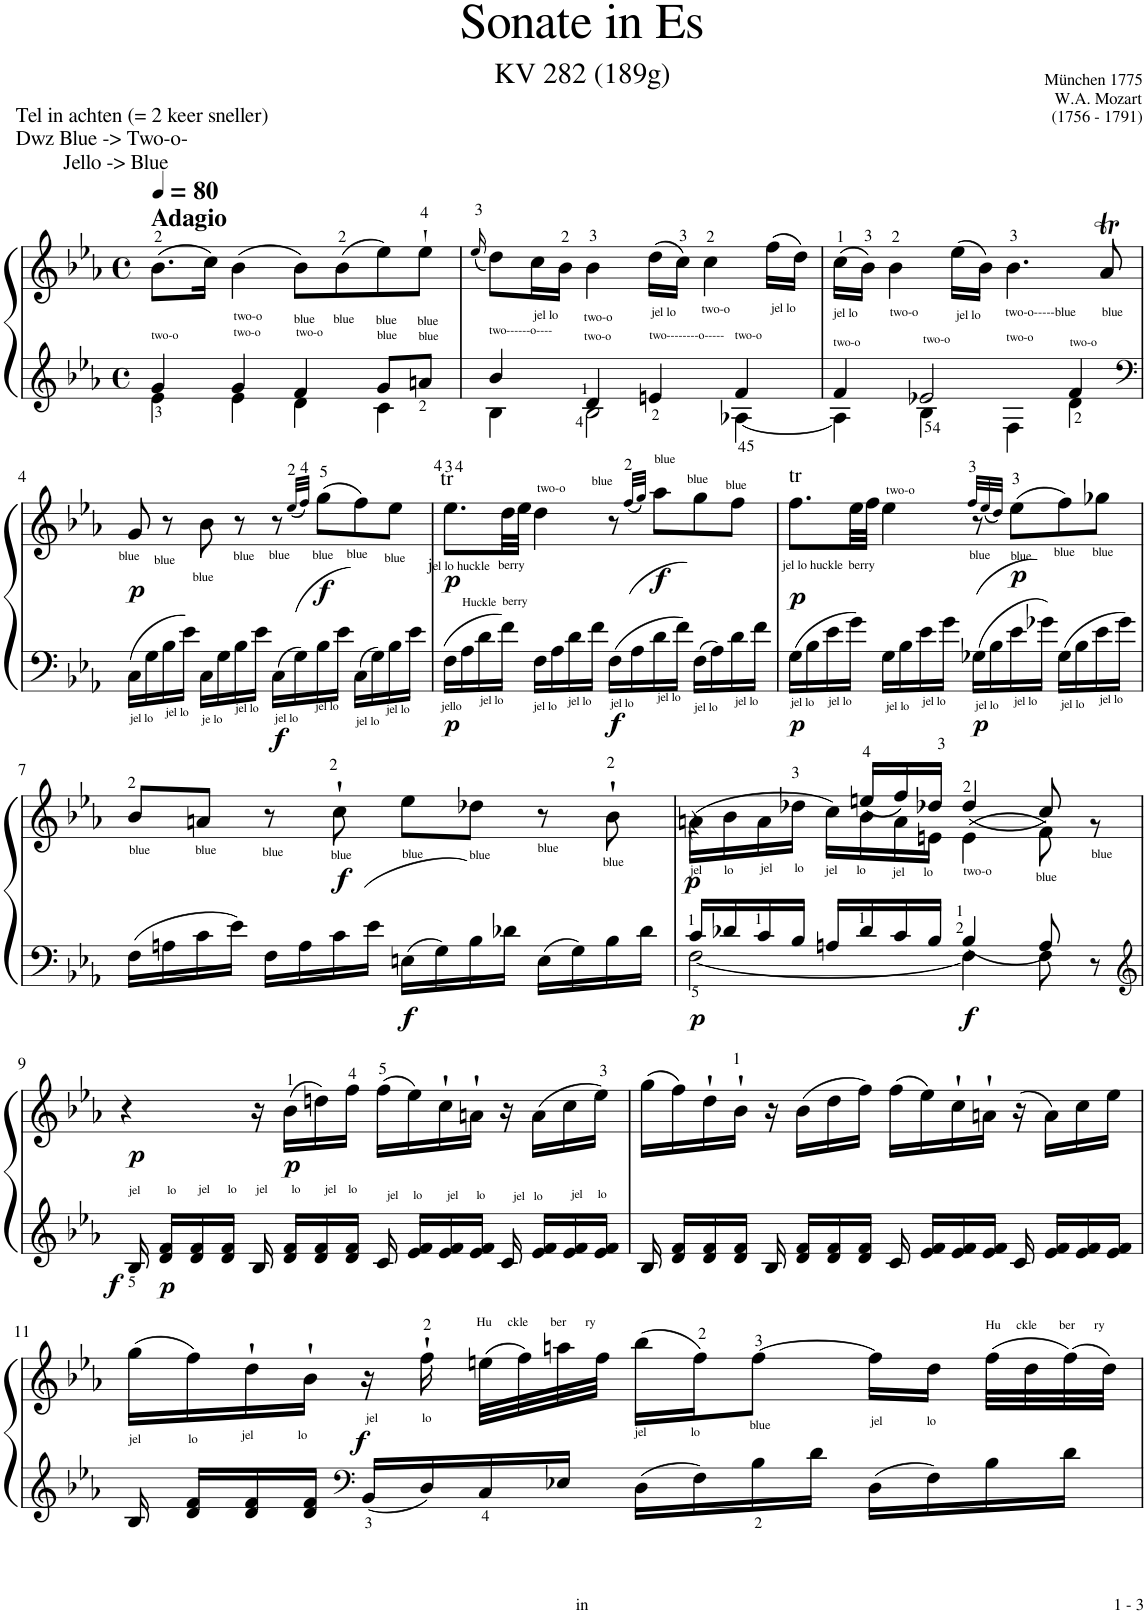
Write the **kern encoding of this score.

**kern	**kern	**dynam
*part1	*part1	*part1
*staff2	*staff1	*staff1/2
*I"Piano	*	*
*I'Pno.	*	*
*stria5	*	*
*clefG2	*clefG2	*
*k[b-e-a-]	*k[b-e-a-]	*
*M4/4	*M4/4	*
*met(c)	*met(c)	*
*MM80	*MM80	*
=1	=1	=1
*^	*	*
!	!	!LO:TX:a:B:t=Adagio	!
!	!	!LO:TX:a:t=Tel in achten (= 2 keer sneller)	!
!	!	!LO:TX:a:t=Dwz Blue -> Two-o-	!
!	!	!LO:TX:a:t=Jello -> Blue	!
!LO:TX:a:t=two-o	!	!	!
4g/	4e-\	(8.b-\L	.
.	.	16cc\Jk)	.
!	!	!LO:TX:b:t=two-o	!
!LO:TX:a:t=two-o	!	!	!
4g/	4e-\	(4b-\	.
!	!	!LO:TX:b:t=blue	!
!LO:TX:a:t=two-o	!	!	!
4f/	4d\	8b-\L)	.
!	!	!LO:TX:b:t=blue	!
.	.	(8b-\	.
!	!	!LO:TX:b:t=blue	!
!LO:TX:a:t=blue	!	!	!
8g/L	4c\	8ee-\)	.
!	!	!LO:TX:b:t=blue	!
!LO:TX:a:t=blue	!	!	!
8an/J	.	8ee-`\J	.
=2	=2	=2	=2
.	.	(16qee-/	.
!LO:TX:a:t=two------o----	!	!	!
4b-/	4B-\	8dd\L)	.
!	!	!LO:TX:b:t=jel lo	!
.	.	16cc\L	.
.	.	16b-\JJ	.
!	!	!LO:TX:b:t=two-o	!
!LO:TX:a:t=two-o	!	!	!
4d/	2B-\	4b-\	.
!	!	!LO:TX:b:t=jel lo	!
!LO:TX:a:t=two--------o-----	!	!	!
4en/	.	(16dd\LL	.
.	.	16cc\JJ)	.
!	!	!LO:TX:b:t=two-o	!
.	.	4cc\	.
!LO:TX:a:t=two-o	!	!	!
4f/	[4A-X\	.	.
!	!	!LO:TX:b:t=jel lo	!
.	.	(16ff\LL	.
.	.	16dd\JJ)	.
=3	=3	=3	=3
!	!	!LO:TX:b:t=jel lo	!
!LO:TX:a:t=two-o	!	!	!
4f/	4A-\]	(16cc\LL	.
.	.	16b-\JJ)	.
!	!	!LO:TX:b:t=two-o	!
.	.	4b-\	.
!LO:TX:a:t=two-o	!	!	!
2e-X/	4B-\	.	.
!	!	!LO:TX:b:t=jel lo	!
.	.	(16ee-\LL	.
.	.	16b-\JJ)	.
!	!	!LO:TX:b:t=two-o-----blue	!
!	!LO:TX:a:t=two-o	!	!
.	4F\	4.b-\	.
!LO:TX:a:t=two-o	!	!	!
4f/	4d\	.	.
!	!	!LO:TX:b:t=blue	!
.	.	8a-T/	.
*v	*v	*	*
!!LO:LB:g=z
=4	=4	=4
*clefF4	*	*
!	!LO:TX:b:t=blue	!
!LO:TX:b:t=jel lo	!	!
!	!	!LO:DY:b
16C\LL	8g/	p
16G\	.	.
!	!LO:TX:b:t=blue	!
!LO:TX:b:t=jel lo	!	!
16B-\	8r	.
16e-\JJ	.	.
!	!LO:TX:b:t=blue	!
!LO:TX:b:t=je lo	!	!
16C\LL	8b-\	.
16G\	.	.
!	!LO:TX:b:t=blue	!
!LO:TX:b:t=jel lo	!	!
16B-\	8r	.
16e-\JJ	.	.
!	!LO:TX:b:t=blue	!
!LO:TX:b:t=jel lo	!	!
!	!	!LO:DY:b=2
16C\LL	8r	f
16G\	.	.
.	(32qee-/LLL	.
.	32qff/JJJ)	.
!	!LO:TX:b:t=blue	!
!LO:TX:b:t=jel lo	!	!
!	!	!LO:DY:b
16B-\	(8gg\L	f
16e-\JJ	.	.
!	!LO:TX:b:t=blue	!
!LO:TX:b:t=jel lo	!	!
16C\LL	8ff\)	.
16G\	.	.
!	!LO:TX:b:t=blue	!
!LO:TX:b:t=jel lo	!	!
16B-\	8ee-\J	.
16e-\JJ	.	.
=5	=5	=5
!	!LO:TX:b:t=j	!
!	!LO:TX:b:t=el lo huckle	!
!	!LO:TX:a:t=tr	!
!LO:TX:b:t=jello	!	!
!	!	!LO:DY:b=2
!	!	!LO:DY:n=1:b
16F\LL	8.ee-\L	p p
16A-\	.	.
!LO:TX:a:t=Huckle	!	!
!LO:TX:b:t=jel lo	!	!
16d\	.	.
!	!LO:TX:b:t=berry	!
!LO:TX:a:t=berry	!	!
16f\JJ	32dd\LL	.
.	32ee-\JJJ	.
!	!LO:TX:a:t=two-o	!
!LO:TX:b:t=jel lo	!	!
16F\LL	4dd\	.
16A-\	.	.
!LO:TX:b:t=jel lo	!	!
16d\	.	.
16f\JJ	.	.
!	!LO:TX:a:t=blue	!
!LO:TX:b:t=jel lo	!	!
!	!	!LO:DY:n=2:b=2
16F\LL	8r	f
16A-\	.	.
.	(32qff/LLL	.
.	32qgg/JJJ)	.
!	!LO:TX:a:t=blue	!
!LO:TX:b:t=jel lo	!	!
!	!	!LO:DY:n=3:b
16d\	8aa-\L	f
16f\JJ	.	.
!	!LO:TX:a:t=blue	!
!LO:TX:b:t=jel lo	!	!
16F\LL	8gg\	.
16A-\	.	.
!	!LO:TX:a:t=blue	!
!LO:TX:b:t=jel lo	!	!
16d\	8ff\J	.
16f\JJ	.	.
=6	=6	=6
!	!LO:TX:b:t=jel lo huckle	!
!	!LO:TX:a:t=tr	!
!LO:TX:b:t=jel lo	!	!
!	!	!LO:DY:b=2
!	!	!LO:DY:n=1:b
16G\LL	8.ff\L	p p
16B-\	.	.
!LO:TX:b:t=jel lo	!	!
16e-\	.	.
!	!LO:TX:b:t=berry	!
16g\JJ	32ee-\LL	.
.	32ff\JJJ	.
!	!LO:TX:a:t=two-o	!
!LO:TX:b:t=jel lo	!	!
16G\LL	4ee-\	.
16B-\	.	.
!LO:TX:b:t=jel lo	!	!
16e-\	.	.
16g\JJ	.	.
!	!LO:TX:b:t=blue	!
!	!LO:TX:b:t=blue	!
!LO:TX:b:t=jel lo	!	!
!	!	!LO:DY:n=2:b=2
16G-X\LL	8r	p
16B-\	.	.
.	32qff/LLL	.
.	(32qee-/	.
.	32qdd/JJJ)	.
!LO:TX:b:t=jel lo	!	!
!	!	!LO:DY:n=3:b
16e-\	(8ee-\L	p
16g-X\JJ	.	.
!	!LO:TX:b:t=blue	!
!LO:TX:b:t=jel lo	!	!
16G-\LL	8ff\)	.
16B-\	.	.
!	!LO:TX:a:t=blue	!
!LO:TX:b:t=jel lo	!	!
16e-\	8gg-X\J	.
16g-\JJ	.	.
!!LO:LB:g=z
=7	=7	=7
!	!LO:TX:b:t=blue	!
16F\LL	8b-/L	.
16An\	.	.
!	!LO:TX:b:t=blue	!
16c\	8an/J	.
16e-\JJ	.	.
!	!LO:TX:b:t=blue	!
16F\LL	8r	.
16A\	.	.
!	!LO:TX:b:t=blue	!
!	!	!LO:DY:b
16c\	8cc`\	f
16e-\JJ	.	.
!	!LO:TX:b:t=blue	!
!	!	!LO:DY:b=2
16En\LL	8ee-\L	f
16G\	.	.
!	!LO:TX:b:t=blue	!
16B-\	8dd-X\J	.
16d-X\JJ	.	.
!	!LO:TX:b:t=blue	!
16E\LL	8r	.
16G\	.	.
!	!LO:TX:b:t=blue	!
16B-\	8b-`\	.
16d-\JJ	.	.
=8	=8	=8
*^	*^	*
!	!	!LO:TX:b:t=jel       lo	!	!
!	!	!	!	!LO:DY:b=2
!	!	!	!	!LO:DY:n=1:b
[2F\	16c/LL	(>16an\LL	4r	p p
.	16d-X/	16b-\	.	.
!	!	!LO:TX:b:t=jel       lo	!	!
.	16c/	16a\	.	.
.	16B-/JJ	16dd-X\JJ	.	.
!	!	!LO:TX:b:t=jel      lo	!	!
.	16An/LL	16cc\LL)	16ryy	.
.	16d-/	16b-\	(16een/LL	.
!	!	!LO:TX:b:t=jel      lo	!	!
.	16c/	16a\	16ff/)	.
.	16B-/JJ	16en\JJ	16dd-X/JJ	.
!	!	!LO:TX:b:t=two-o	!	!
!	!	!	!	!LO:DY:n=2:b=2
4F\]	4B-/	(4e\	(4dd-/	f
!	!	!LO:TX:b:t=blue	!	!
8F\	8A/	8f\)	8cc/)	.
!	!	!LO:TX:b:t=blue	!	!
8r	8ryy	8ryy	8r	.
*	*	*v	*v	*
!!LO:LB:g=z
=9	=9	=9	=9
*clefG2	*	*	*
*	*	*^	*
!LO:TX:a:t=jel         lo	!	!	!	!
!	!	!	!	!LO:DY:b=2
!	!	!	!	!LO:DY:n=1:b
*	*	*v	*v	*
16ryy	16B-/	4r	f p
!	!	!	!LO:DY:n=2:b=2
16d/ 16f/LL	8.ryy	.	p
!LO:TX:a:t=jel      lo	!	!	!
16d/ 16f/	.	.	.
16d/ 16f/JJ	.	.	.
!LO:TX:a:t=jel        lo	!	!	!
16ryy	16B-/	16r	.
!	!	!	!LO:DY:n=3:b
16d/ 16f/LL	8.ryy	(>16b-\LL	p
!LO:TX:a:t=jel    lo	!	!	!
16d/ 16f/	.	16ddn\)	.
16d/ 16f/JJ	.	16ff\JJ	.
!LO:TX:a:t=jel     lo	!	!	!
16ryy	16c/	(>16ff\LL	.
16e-/ 16f/LL	8.ryy	16ee-\)	.
!LO:TX:a:t=jel      lo	!	!	!
16e-/ 16f/	.	16cc`\	.
16e-/ 16f/JJ	.	16an`\JJ	.
!LO:TX:a:t=jel   lo	!	!	!
16ryy	16c/	16r	.
16e-/ 16f/LL	8.ryy	(>16a\LL	.
!LO:TX:a:t=jel     lo	!	!	!
16e-/ 16f/	.	16cc\	.
16e-/ 16f/JJ	.	16ee-\JJ)	.
=10	=10	=10	=10
16ryy	16B-/	(>16gg\LL	.
16d/ 16f/LL	8.ryy	16ff\)	.
16d/ 16f/	.	16dd`\	.
16d/ 16f/JJ	.	16b-`\JJ	.
16ryy	16B-/	16r	.
16d/ 16f/LL	8.ryy	(>16b-\LL	.
16d/ 16f/	.	16dd\	.
16d/ 16f/JJ	.	16ff\JJ)	.
16ryy	16c/	(>16ff\LL	.
16e-/ 16f/LL	8.ryy	16ee-\)	.
16e-/ 16f/	.	16cc`\	.
16e-/ 16f/JJ	.	16an`\JJ	.
16ryy	16c/	(>16r	.
16e-/ 16f/LL	8.ryy	16a\LL)	.
16e-/ 16f/	.	16cc\	.
16e-/ 16f/JJ	.	16ee-\JJ	.
!!LO:LB:g=z
=11	=11	=11	=11
!	!	!LO:TX:b:t=jel               lo	!
16ryy	16B-/	(>16gg\LL	.
16d/ 16f/LL	2...ryy	16ff\)	.
!	!	!LO:TX:b:t=jel              lo	!
16d/ 16f/	.	16dd`\	.
16d/ 16f/JJ	.	16b-`\JJ	.
*clefF4	*	*	*
!	!	!LO:TX:b:t=jel              lo	!
!	!	!	!LO:DY:a=2
16BB-/LL	.	16r	f
16D/	.	16ff`\	.
!	!	!LO:TX:a:t=Hu     ckle       ber      ry	!
16C/	.	(32een\LLL	.
.	.	32ff\)	.
16E-X/JJ	.	32aan\	.
.	.	32ff\JJJ	.
!	!	!LO:TX:b:t=jel              lo	!
16D\LL	.	(>16bb-\LL	.
16F\	.	16ff\J)	.
!	!	!LO:TX:b:t=blue	!
16B-\	.	[8ff\J	.
16d\JJ	.	.	.
!	!	!LO:TX:b:t=jel              lo	!
16D\LL	.	16ff\LL]	.
16F\	.	16dd\JJ	.
!	!	!LO:TX:a:t=Hu     ckle       ber      ry	!
16B-\	.	(32ff\LLL	.
.	.	32dd\	.
16d\JJ	.	(32ff\)	.
.	.	32dd\JJJ)	.
*v	*v	*	*
=	=	=
*-	*-	*-
